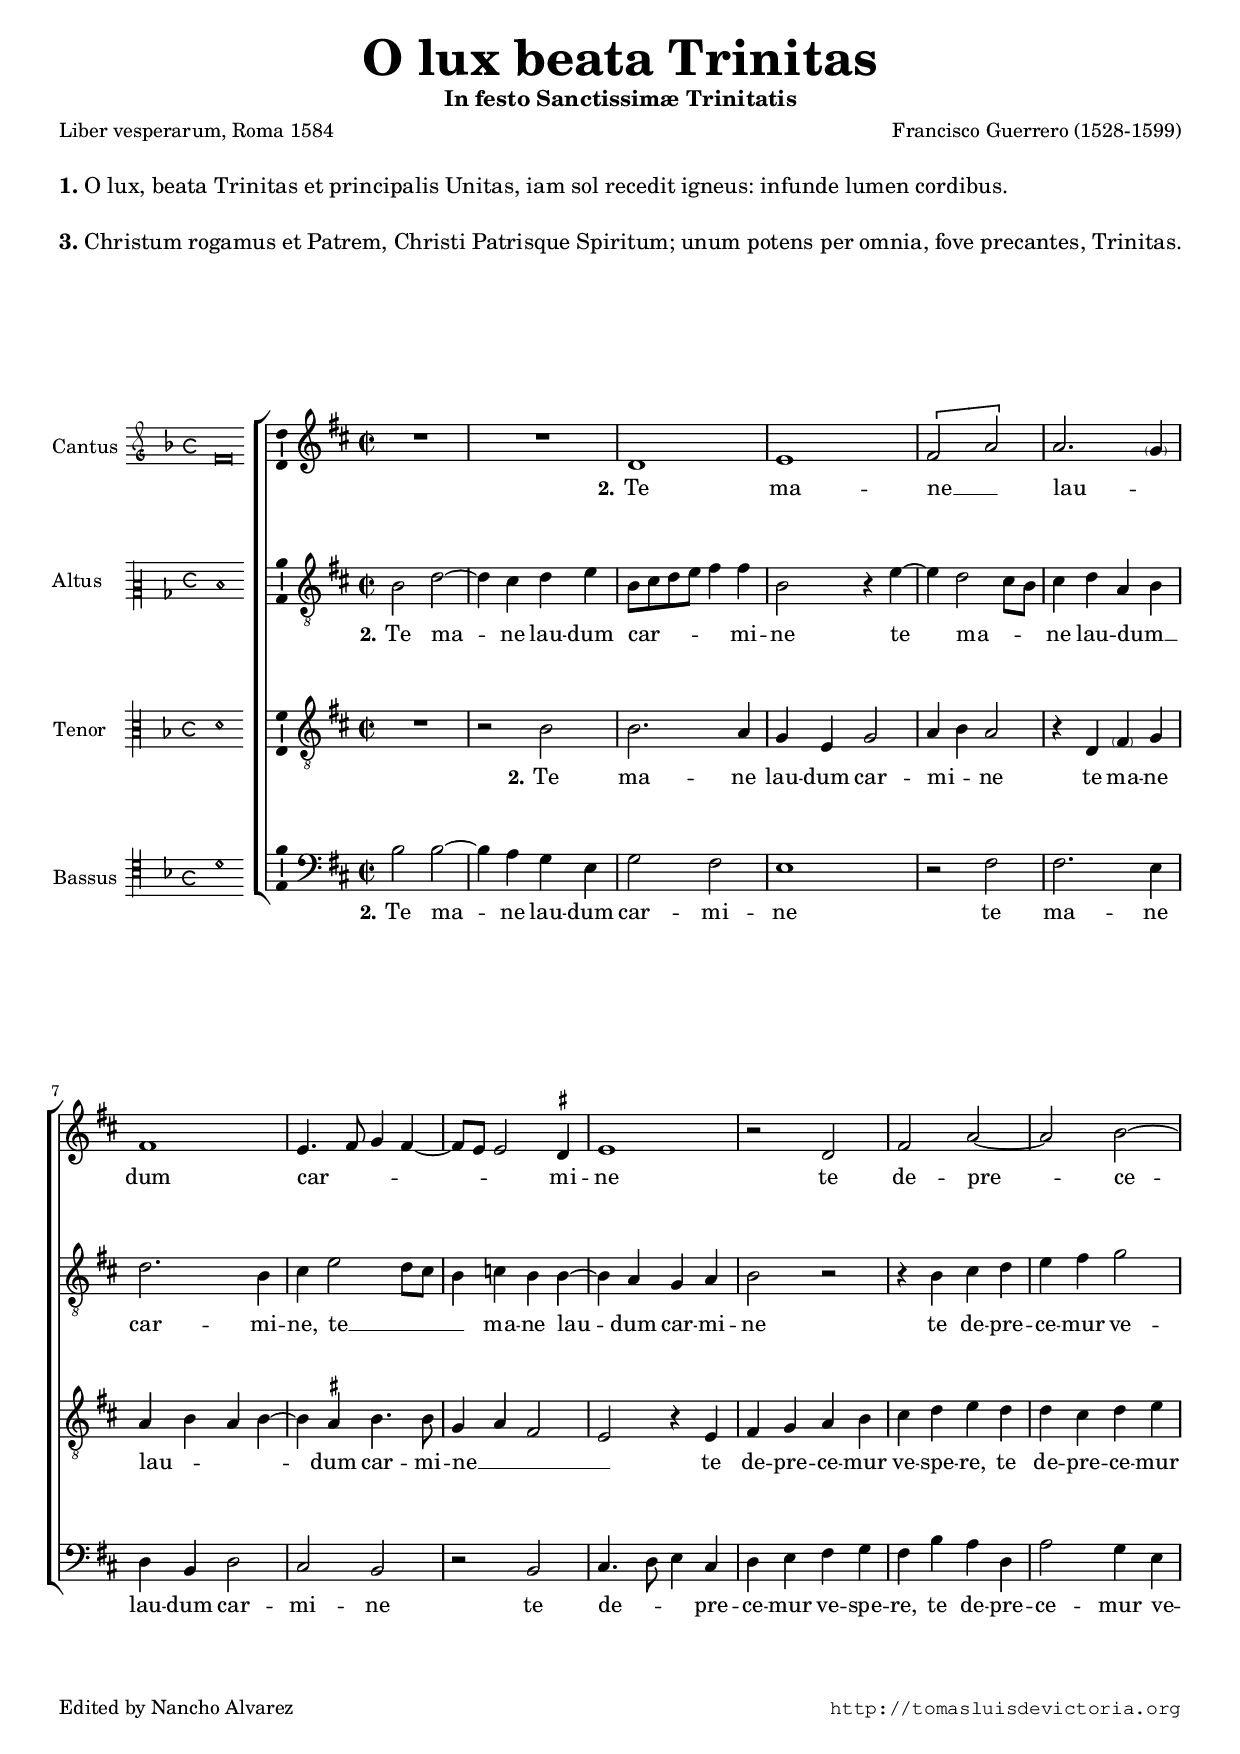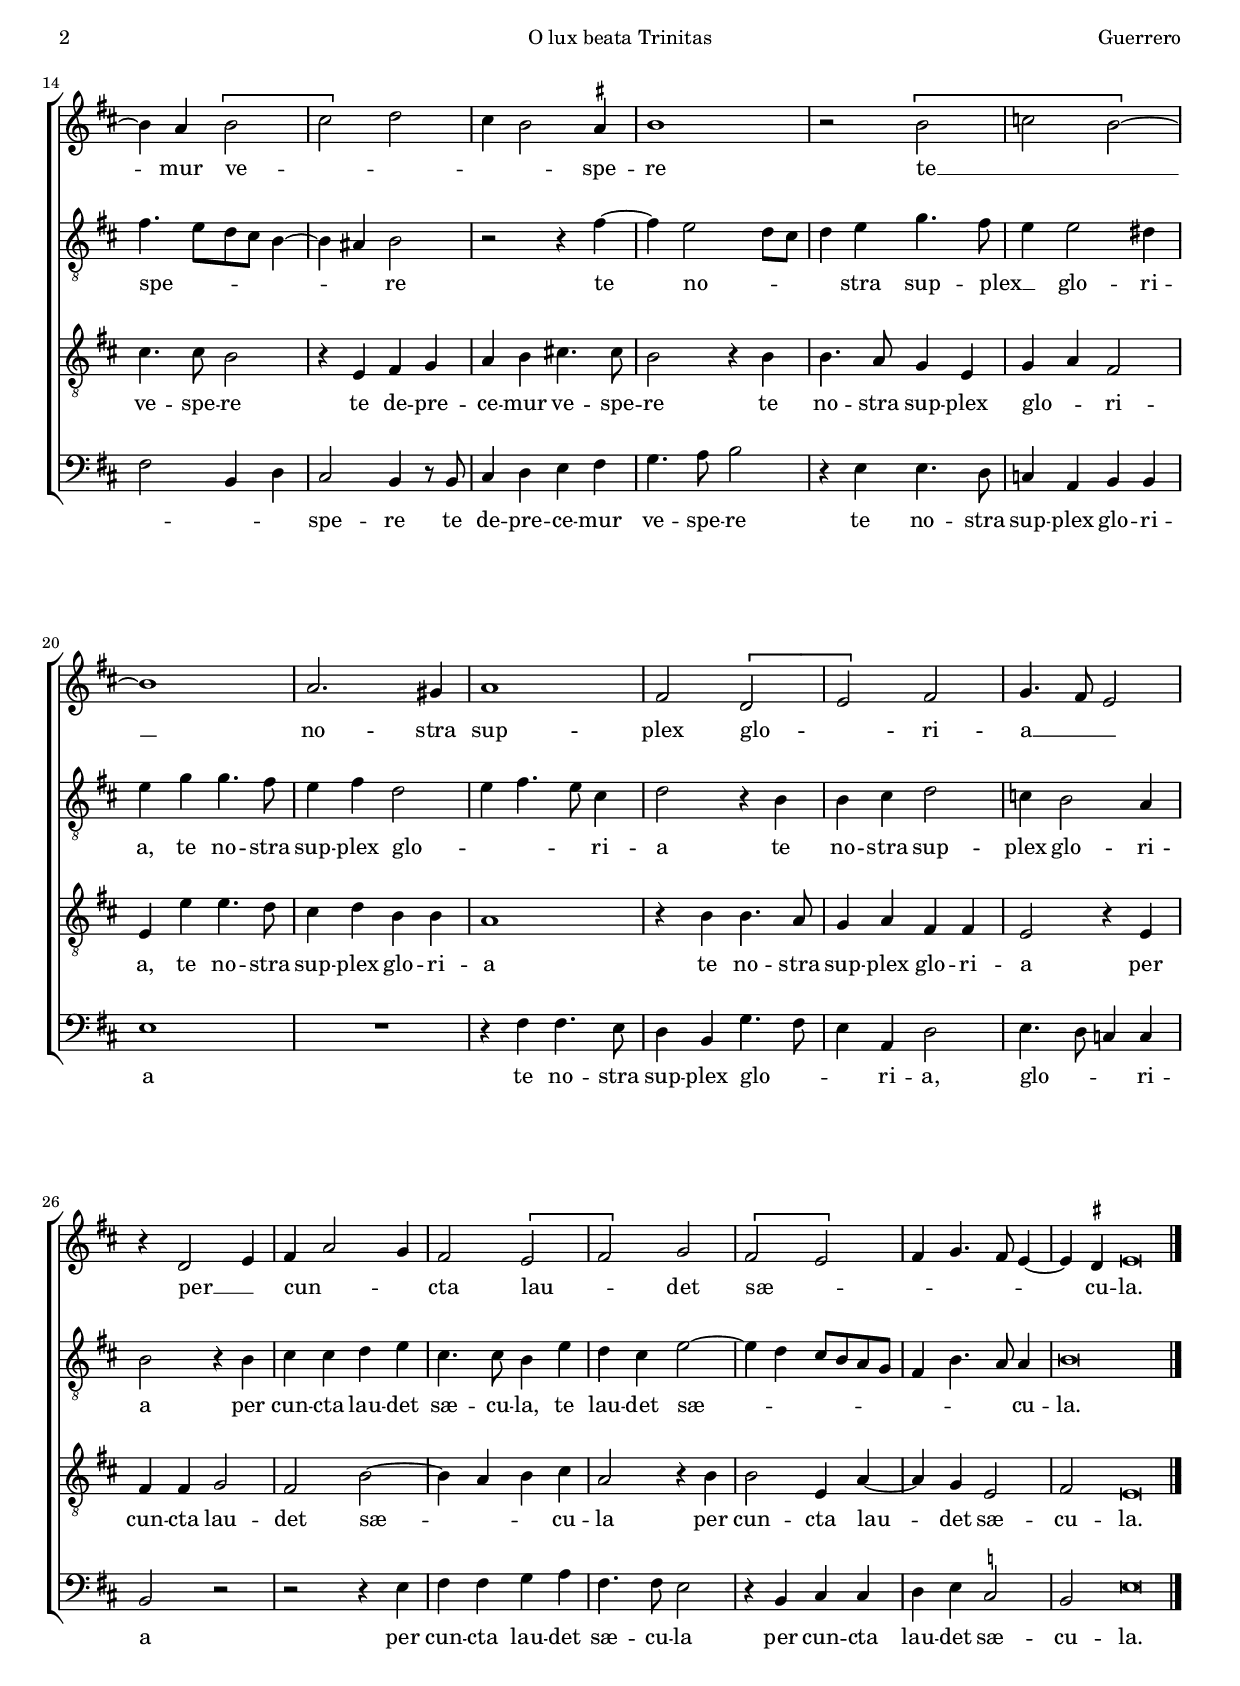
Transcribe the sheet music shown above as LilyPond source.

\version "2.18.0"

#(set-default-paper-size "a4")
#(set-global-staff-size 17.2)
#(ly:set-option 'point-and-click #f)
%mobile -s14.5 -i3.0

italicas=\override LyricText.font-shape = #'italic
rectas=\override LyricText.font-shape = #'upright
ss=\once \set suggestAccidentals = ##t
incipitwidth = 20

htitle="O lux beata Trinitas"
hcomposer="Guerrero"

\header {
	title=\markup{\fontsize #4 "O lux beata Trinitas"}
	subtitle="In festo Sanctissimæ Trinitatis"
	%subsubtitle=\markup{\null \vspace #1 }
	composer="Francisco Guerrero (1528-1599)"
        pdfauthor=\composer
	poet=\markup{"Liber vesperarum, Roma 1584"}
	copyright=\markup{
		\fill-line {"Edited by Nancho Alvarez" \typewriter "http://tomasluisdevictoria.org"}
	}
%	tagline=""
}
%tablet \markup{\null \vspace #7 }
\markup{"  "}
\markup{"  "}
\markup{"  "}
\markup{\larger
\line{\bold "1." "O lux, beata Trinitas et principalis Unitas, iam sol recedit igneus: infunde lumen cordibus."}} 
\markup{\null \vspace #1 }
\markup{\larger
\line{\bold "3." "Christum rogamus et Patrem, Christi Patrisque Spiritum; unum potens per omnia, fove precantes, Trinitas."}}
\markup{" "}
\markup{"  "}

%tablet \pageBreak

global={\key f \major \time 2/2 \skip 1*32 \bar "|." }

cantus=\relative c'{
	R1*2
	f1
	g
	\[a2 c\]
	c2. \parenthesize bes4 %! bes8
	a1
	g4. a8 bes4 a ~
	a8 g g2 \ss fis4
	g1
	r2 f
	a c ~
	c d ~
	d4 c \[d2
	e\] f
	e4 d2 \ss cis4
	d1
	r2 \[d
	ees d ~ \]
	d1 
	c2. b4
	c1
	a2 \[f
	g\] a
	bes4. a8 g2
	r4 f2 g4
	a4 c2 bes4
	a2 \[g
	a\] bes
	\[a2 g\]
	a4 bes4. a8 g4 ~
	g \ss fis g\breve*1/4
}

altus=\relative c'{
	d2 f ~
	f4 e f g
	d8 e f g a4 a
	d,2 r4 g ~
	g f2 e8 d
	e4 f c d %? sera mejor esto: e4 f e d ??
	f2. d4
	e g2 f8 e
	d4 ees d d ~
	d c bes c
	d2 r
	r4 d e f
	g a bes2
	a4. g8[ f e] d4 ~
	d cis d2
	r2 r4 a' ~
	a4 g2 f8 e
	f4 g bes4. a8
	g4 g2 fis4
	g4 bes bes4. a8
	g4 a f2
	g4 a4. g8 e4
	f2 r4 d
	d e f2
	ees4 d2 c4
	d2 r4 d
	e e f g
	e4. e8 d4 g
	f e g2 ~
	g4 f e8 d c bes
	a4 d4. c8 c4
	d\breve*1/2
}

tenor=\relative c'{
	R1
	r2 d
	d2. c4
	bes4 g bes2
	c4 d c2
	r4 f, \parenthesize a bes %! g
	c d c d ~
	d \ss cis d4. d8 
	bes4 c a2
	g r4 g
	a bes c d
	e f g f
	f e f g
	e4. e8 d2
	r4 g, a bes
	c d e!4. e8
	d2 r4 d
	d4. c8 bes4 g
	bes c a2
	g4 g' g4. f8
	e4 f d d
	c1
	r4 d d4. c8
	bes4 c a a
	g2 r4 g
	a a bes2
	a d ~
	d4 c d e
	c2 r4 d
	d2 g,4 c ~
	c bes g2
	a g\breve*1/4
}

bassus=\relative c'{
	d2 d ~
	d4 c bes g
	bes2 a
	g1
	r2 a
	a2. g4
	f d f2
	e d
	r2 d
	e4. f8 g4 e
	f g a bes
	a d c f,
	c'2 bes4 g
	a2 d,4 f
	e2 d4 r8 d
	e4 f g a
	bes4. c8 d2
	r4 g, g4. f8 
	ees4 c d d
	g1
	R1
	r4 a a4. g8
	f4 d bes'4. a8
	g4 c, f2
	g4. f8 ees4 ees 
	d2 r
	r r4 g
	a a bes c
	a4. a8 g2
	r4 d e e
	f g \ss ees2
	d g\breve*1/4
}

textocantus=\lyricmode{
\set stanza = "2."
Te ma -- ne __ _ lau -- _ dum car -- _ _ _ _ _ mi -- ne
te de -- pre -- ce -- mur ve -- _ _ _ _ spe -- re
te __ _ _ no -- stra sup -- plex glo -- _ ri -- a __ _ _ 
per __ _ cun -- _ _ cta lau -- _ det sæ -- _ _ _ _ _ cu -- la.
}

textoaltus=\lyricmode{
\set stanza = "2."
Te ma -- ne lau -- dum car -- _ _ _ _ mi -- ne
te ma -- _ _ ne lau -- dum __ _ car -- mi -- ne,
te __ _ _ _ ma -- ne lau -- dum car -- mi -- ne
te de -- pre -- ce -- mur ve -- spe -- _ _ _ _ _ re
te no -- _ _ _ stra sup -- plex __ _ glo -- ri -- a,
te no -- stra sup -- plex glo -- _ _ _ ri -- a
te no -- stra sup -- plex glo -- ri -- a
per cun -- cta lau -- det sæ -- cu -- la,
te lau -- det sæ -- _ _ _ _ _ _ _ _ cu -- la.
}

textotenor=\lyricmode{
\set stanza = "2."
Te ma -- ne lau -- dum car -- mi -- _ ne
te ma -- ne lau -- _ _ _ dum car -- mi -- ne __ _ _ _ 
te de -- pre -- ce -- mur ve -- spe -- re,
te de -- pre -- ce -- mur ve -- spe -- re
te de -- pre -- ce -- mur ve -- spe -- re
te no -- stra sup -- plex glo -- _ ri -- a,
te no -- stra sup -- plex glo -- ri -- a
te no -- stra sup -- plex glo -- ri -- a
per cun -- cta lau -- det sæ -- _ _ cu -- la
per cun -- cta lau -- det sæ -- cu -- la.
}

textobassus=\lyricmode{
\set stanza = "2."
Te ma -- ne lau -- dum car -- mi -- ne
te ma -- ne lau -- dum car -- mi -- ne
te de -- _ _ pre -- ce -- mur ve -- spe -- re,
te de -- pre -- ce -- mur ve -- _ _ _ spe -- re
te de -- pre -- ce -- mur ve -- spe -- re
te no -- stra sup -- plex glo -- ri -- a
te no -- stra sup -- plex glo -- _ _ ri -- a,
glo -- _ _ ri -- a
per cun -- cta lau -- det sæ -- cu -- la
per cun -- cta lau -- det sæ -- cu -- la.
}

incipitcantus=\markup{
	\score{
		{ 
		\set Staff.instrumentName="Cantus "
		\override NoteHead.style = #'neomensural
		\override Rest.style = #'neomensural
		\override Staff.TimeSignature.style = #'neomensural
		\cadenzaOn 
		\clef "petrucci-g"
		\key f \major
		\time 4/4
		f'\breve
		} 
	\layout {
		\context {\Voice
			\remove Ligature_bracket_engraver
			\consists Mensural_ligature_engraver
		}
		line-width=\incipitwidth
		indent = 0
	}
	}
}

incipitaltus=\markup{
	\score{
		{ 
		\set Staff.instrumentName="Altus    "
		\override NoteHead.style = #'neomensural
		\override Rest.style = #'neomensural
		\override Staff.TimeSignature.style = #'neomensural
		\cadenzaOn 
		\clef "petrucci-c2"
		\key f \major
		\time 4/4
		d'1
		} 
	\layout {
		\context {\Voice
			\remove Ligature_bracket_engraver
			\consists Mensural_ligature_engraver
		}
		line-width=\incipitwidth
		indent = 0
	}
	}
}

incipittenor=\markup{
	\score{
		{ 
		\set Staff.instrumentName="Tenor   "
		\override NoteHead.style = #'neomensural 
		\override Rest.style = #'neomensural
		\override Staff.TimeSignature.style = #'neomensural
		\cadenzaOn 
		\clef "petrucci-c3"
		\key f \major
		\time 4/4
		d'1
		} 
	\layout {
		\context {\Voice
			\remove Ligature_bracket_engraver
			\consists Mensural_ligature_engraver
		}
		line-width=\incipitwidth
		indent=0
	}
	}
}

incipitbassus=\markup{
	\score{
		{ 
		\set Staff.instrumentName="Bassus "
		\override NoteHead.style = #'neomensural 
		\override Rest.style = #'neomensural
		\override Staff.TimeSignature.style = #'neomensural
		\cadenzaOn 
		\clef "petrucci-c4"
		\key f \major
		\time 4/4
		d'1
		} 
	\layout {
		\context {\Voice
			\remove Ligature_bracket_engraver
			\consists Mensural_ligature_engraver
		}
		line-width=\incipitwidth
		indent=0
	}
	}
}



\score {\transpose c' a{
\new ChoirStaff<<

	\new Staff <<\global
	\new Voice="v1" {
		\set Staff.instrumentName=\incipitcantus
		\clef "treble"
		\cantus }
	\new Lyrics \lyricsto "v1" {\textocantus }
	>>

	\new Staff <<\global
	\new Voice="v2" {
		\set Staff.instrumentName=\incipitaltus
		\clef "G_8"
		\altus }
	\new Lyrics \lyricsto "v2" {\textoaltus }
	>>
	
	\new Staff <<\global
	\new Voice="v3" {
		\set Staff.instrumentName=\incipittenor
		\clef "G_8"
		\tenor }
	\new Lyrics \lyricsto "v3" {\textotenor }
	>>

	\new Staff <<\global
	\new Voice="v4" {
		\set Staff.instrumentName=\incipitbassus
		\clef "bass"
		\bassus }
	\new Lyrics \lyricsto "v4" {\textobassus }
	>>
	
>>

	}%transpose

\layout{ 
	\context {\Lyrics 
		\override VerticalAxisGroup.staff-affinity = #UP
		\override VerticalAxisGroup.nonstaff-relatedstaff-spacing =
			#'((basic-distance . 0) (minimum-distance . 0) (padding . 1))
		\override LyricText.font-size = #1.2
		\override LyricHyphen.minimum-distance = #0.5
	}
	\context {\Score 
		tempoHideNote = ##t
		\override BarNumber.padding = #2 
	}
	\context {\Voice 
		%melismaBusyProperties = #'()
		%autoBeaming = ##f
	}
	\context {\Staff 
                %\RemoveEmptyStaves
                %\override VerticalAxisGroup.remove-first = ##t
		\override VerticalAxisGroup.staff-staff-spacing =
			#'((basic-distance . 11) (minimum-distance . 0) (padding . 1))
		\consists Ambitus_engraver 
		\override LigatureBracket.padding = #1
	}
}

%\midi { \mtempo }

}


\paper{
	evenHeaderMarkup=\markup  \fill-line { \fromproperty #'page:page-number-string \htitle \hcomposer }
	oddHeaderMarkup= \markup  \fill-line { \on-the-fly #not-first-page \hcomposer \on-the-fly #not-first-page \htitle \on-the-fly #not-first-page \fromproperty #'page:page-number-string }
	%system-count=20
	%page-count = 8
	ragged-last-bottom = ##f
	indent=3.5\cm
	system-system-spacing =
	#'((basic-distance . 20) (minimum-distance . 0) (padding . 5))
	top-system-spacing = % header
	#'((basic-distance . 9) (minimum-distance . 0) (padding . 0))
	last-bottom-spacing = % footer
	#'((basic-distance . 12) (minimum-distance . 0) (padding . 0))
	markup-system-spacing.padding = #1.5
}
